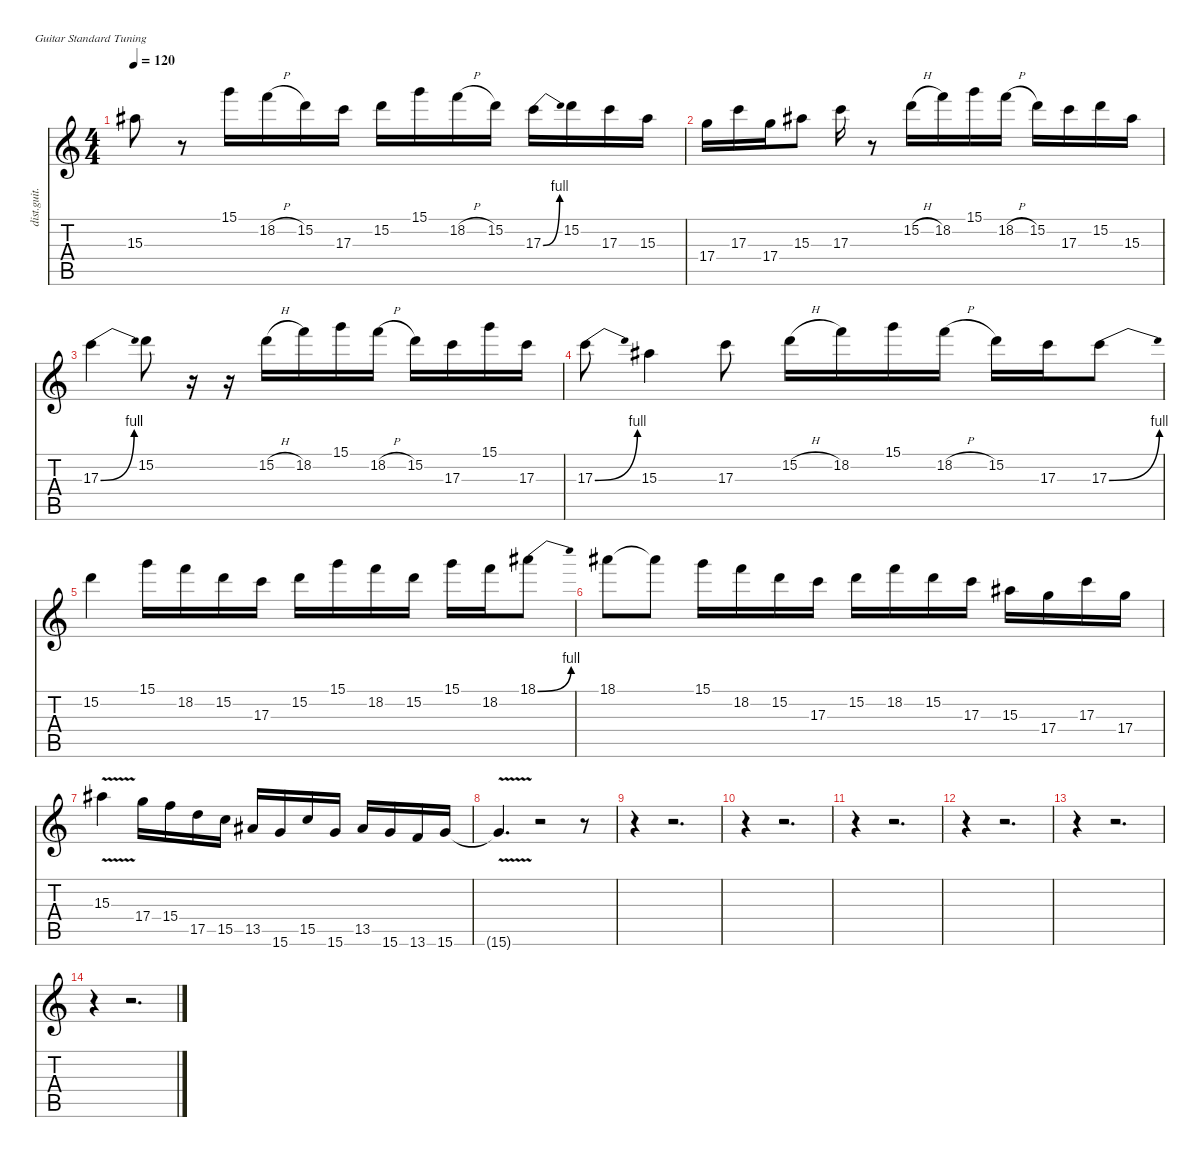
\defaultSystemsLayout 4
\hideDynamics
\bracketExtendMode nobrackets
\otherSystemsTrackNameOrientation horizontal
\track ("guitar" "dist.guit.") {instrument distortionguitar}
\staff {score tabs}
\tuning (E4 B3 G3 D3 A2 E2)
\ts (4 4)
\tempo 120
\clef g2
\ks c
15.3{t acc #}.8{dy f beam Down} r.8{beam Down} 15.1.16{beam Down} 18.2{h}.16{beam Down} 15.2.16{beam Down} 17.3.16{beam Down} 15.2.16{beam Down} 15.1.16{beam Down} 18.2{h}.16{beam Down} 15.2.16{beam Down} 17.3{be (bend 0 0 30 4)}.16{beam Down} 15.2.16{beam Down} 17.3.16{beam Down} 15.3{acc #}.16{beam Down} |
17.4.16{beam Down} 17.3.16{beam Down} 17.4.16{beam Down} 15.3{acc #}.8{beam Down} 17.3.16{beam Down} r.8{beam Down} 15.2{h}.16{beam Down} 18.2.16{beam Down} 15.1.16{beam Down} 18.2{h}.16{beam Down} 15.2.16{beam Down} 17.3.16{beam Down} 15.2.16{beam Down} 15.3{acc #}.16{beam Down} |
17.3{be (bend 0 0 30 4)}.4{beam Down} 15.2.8{beam Down} r.16{beam Down} r.16{beam Down} 15.2{h}.16{beam Down} 18.2.16{beam Down} 15.1.16{beam Down} 18.2{h}.16{beam Down} 15.2.16{beam Down} 17.3.16{beam Down} 15.1.16{beam Down} 17.3.16{beam Down} |
17.3{be (bend 0 0 30 4)}.8{beam Down} 15.3{acc #}.4{beam Down} 17.3.8{beam Down} 15.2{h}.16{beam Down} 18.2.16{beam Down} 15.1.16{beam Down} 18.2{h}.16{beam Down} 15.2.16{beam Down} 17.3.16{beam Down} 17.3{be (bend 0 0 30 4)}.8{beam Down} |
15.2.4{beam Down} 15.1.16{beam Down} 18.2.16{beam Down} 15.2.16{beam Down} 17.3.16{beam Down} 15.2.16{beam Down} 15.1.16{beam Down} 18.2.16{beam Down} 15.2.16{beam Down} 15.1.16{beam Down} 18.2.16{beam Down} 18.1{be (bend 0 0 30 4) acc #}.8{beam Down} |
18.1{acc #}.8{beam Down} 18.1{t acc #}.8{beam Down} 15.1.16{beam Down} 18.2.16{beam Down} 15.2.16{beam Down} 17.3.16{beam Down} 15.2.16{beam Down} 18.2.16{beam Down} 15.2.16{beam Down} 17.3.16{beam Down} 15.3{acc #}.16{beam Down} 17.4.16{beam Down} 17.3.16{beam Down} 17.4.16{beam Down} |
15.3{v acc #}.4{beam Down} 17.4.16{beam Down} 15.4.16{beam Down} 17.5.16{beam Down} 15.5.16{beam Down} 13.5{acc #}.16{beam Up} 15.6.16{beam Up} 15.5.16{beam Up} 15.6.16{beam Up} 13.5{acc #}.16{beam Up} 15.6.16{beam Up} 13.6.16{beam Up} 15.6.16{beam Up} |
15.6{v t}.4{d beam Up} r.2{beam Up} r.8{beam Up} |
r.4{beam Down} r.2{d beam Down} |
r.4{beam Down} r.2{d beam Down} |
r.4{beam Down} r.2{d beam Down} |
r.4{beam Down} r.2{d beam Down} |
r.4{beam Down} r.2{d beam Down} |
r.4{beam Down} r.2{d beam Down}
